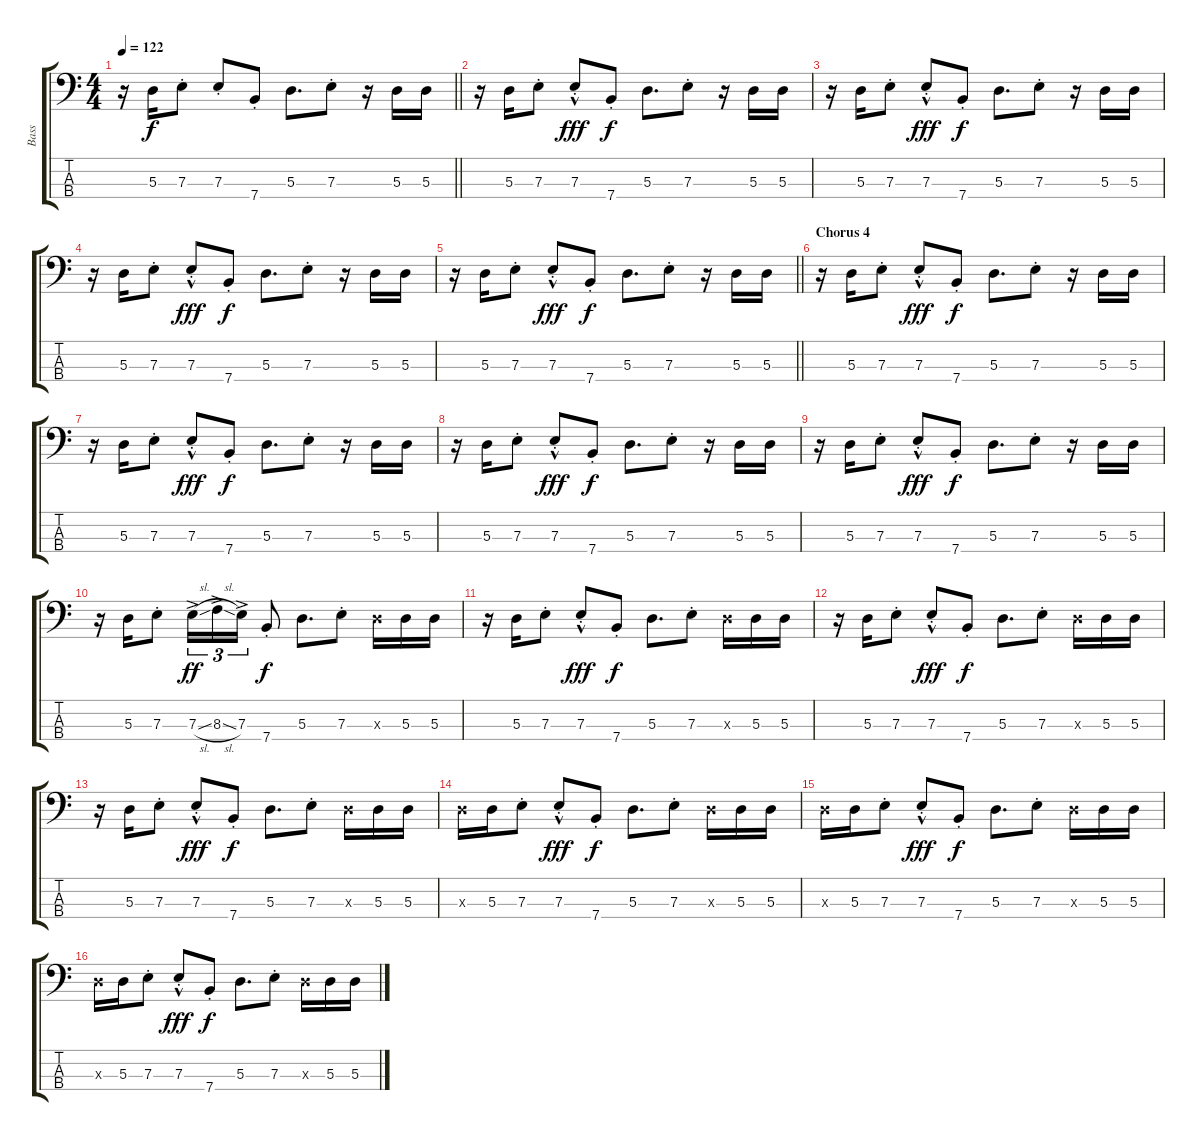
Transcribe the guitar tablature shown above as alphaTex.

\track ("Bass" "Bass") {instrument slapbass1}
\staff {score tabs}
\tuning (G2 D2 A1 E1) {hide}
\ts (4 4)
\tempo 122
\clef f4
\barLineRight lightlight
\ks c
r.16{dy f} 5.3.16 7.3{st}.8 7.3{st}.8 7.4{st}.8 5.3.8{d} 7.3{st}.8 r.16 5.3.16 5.3.16 |
r.16 5.3.16 7.3{st}.8 7.3{hac st}.8{dy fff} 7.4{st}.8{dy f} 5.3.8{d} 7.3{st}.8 r.16 5.3.16 5.3.16 |
r.16 5.3.16 7.3{st}.8 7.3{hac st}.8{dy fff} 7.4{st}.8{dy f} 5.3.8{d} 7.3{st}.8 r.16 5.3.16 5.3.16 |
r.16 5.3.16 7.3{st}.8 7.3{hac st}.8{dy fff} 7.4{st}.8{dy f} 5.3.8{d} 7.3{st}.8 r.16 5.3.16 5.3.16 |
\barLineRight lightlight
r.16 5.3.16 7.3{st}.8 7.3{hac st}.8{dy fff} 7.4{st}.8{dy f} 5.3.8{d} 7.3{st}.8 r.16 5.3.16 5.3.16 |
\section ("" "Chorus 4")
r.16 5.3.16 7.3{st}.8 7.3{hac st}.8{dy fff} 7.4{st}.8{dy f} 5.3.8{d} 7.3{st}.8 r.16 5.3.16 5.3.16 |
r.16 5.3.16 7.3{st}.8 7.3{hac st}.8{dy fff} 7.4{st}.8{dy f} 5.3.8{d} 7.3{st}.8 r.16 5.3.16 5.3.16 |
r.16 5.3.16 7.3{st}.8 7.3{hac st}.8{dy fff} 7.4{st}.8{dy f} 5.3.8{d} 7.3{st}.8 r.16 5.3.16 5.3.16 |
r.16 5.3.16 7.3{st}.8 7.3{hac st}.8{dy fff} 7.4{st}.8{dy f} 5.3.8{d} 7.3{st}.8 r.16 5.3.16 5.3.16 |
r.16 5.3.16 7.3{st}.8 7.3{sl ac}.16{tu (3 2) dy ff} 8.3{sl ac}.16{tu (3 2)} 7.3{ac}.16{tu (3 2)} 7.4{st}.8{dy f} 5.3.8{d} 7.3{st}.8 5.3{x}.16 5.3.16 5.3.16 |
r.16 5.3.16 7.3{st}.8 7.3{hac st}.8{dy fff} 7.4{st}.8{dy f} 5.3.8{d} 7.3{st}.8 5.3{x}.16 5.3.16 5.3.16 |
r.16 5.3.16 7.3{st}.8 7.3{hac st}.8{dy fff} 7.4{st}.8{dy f} 5.3.8{d} 7.3{st}.8 5.3{x}.16 5.3.16 5.3.16 |
r.16 5.3.16 7.3{st}.8 7.3{hac st}.8{dy fff} 7.4{st}.8{dy f} 5.3.8{d} 7.3{st}.8 5.3{x}.16 5.3.16 5.3.16 |
5.3{x}.16 5.3.16 7.3{st}.8 7.3{hac st}.8{dy fff} 7.4{st}.8{dy f} 5.3.8{d} 7.3{st}.8 5.3{x}.16 5.3.16 5.3.16 |
5.3{x}.16 5.3.16 7.3{st}.8 7.3{hac st}.8{dy fff} 7.4{st}.8{dy f} 5.3.8{d} 7.3{st}.8 5.3{x}.16 5.3.16 5.3.16 |
5.3{x}.16 5.3.16 7.3{st}.8 7.3{hac st}.8{dy fff} 7.4{st}.8{dy f} 5.3.8{d} 7.3{st}.8 5.3{x}.16 5.3.16 5.3.16
